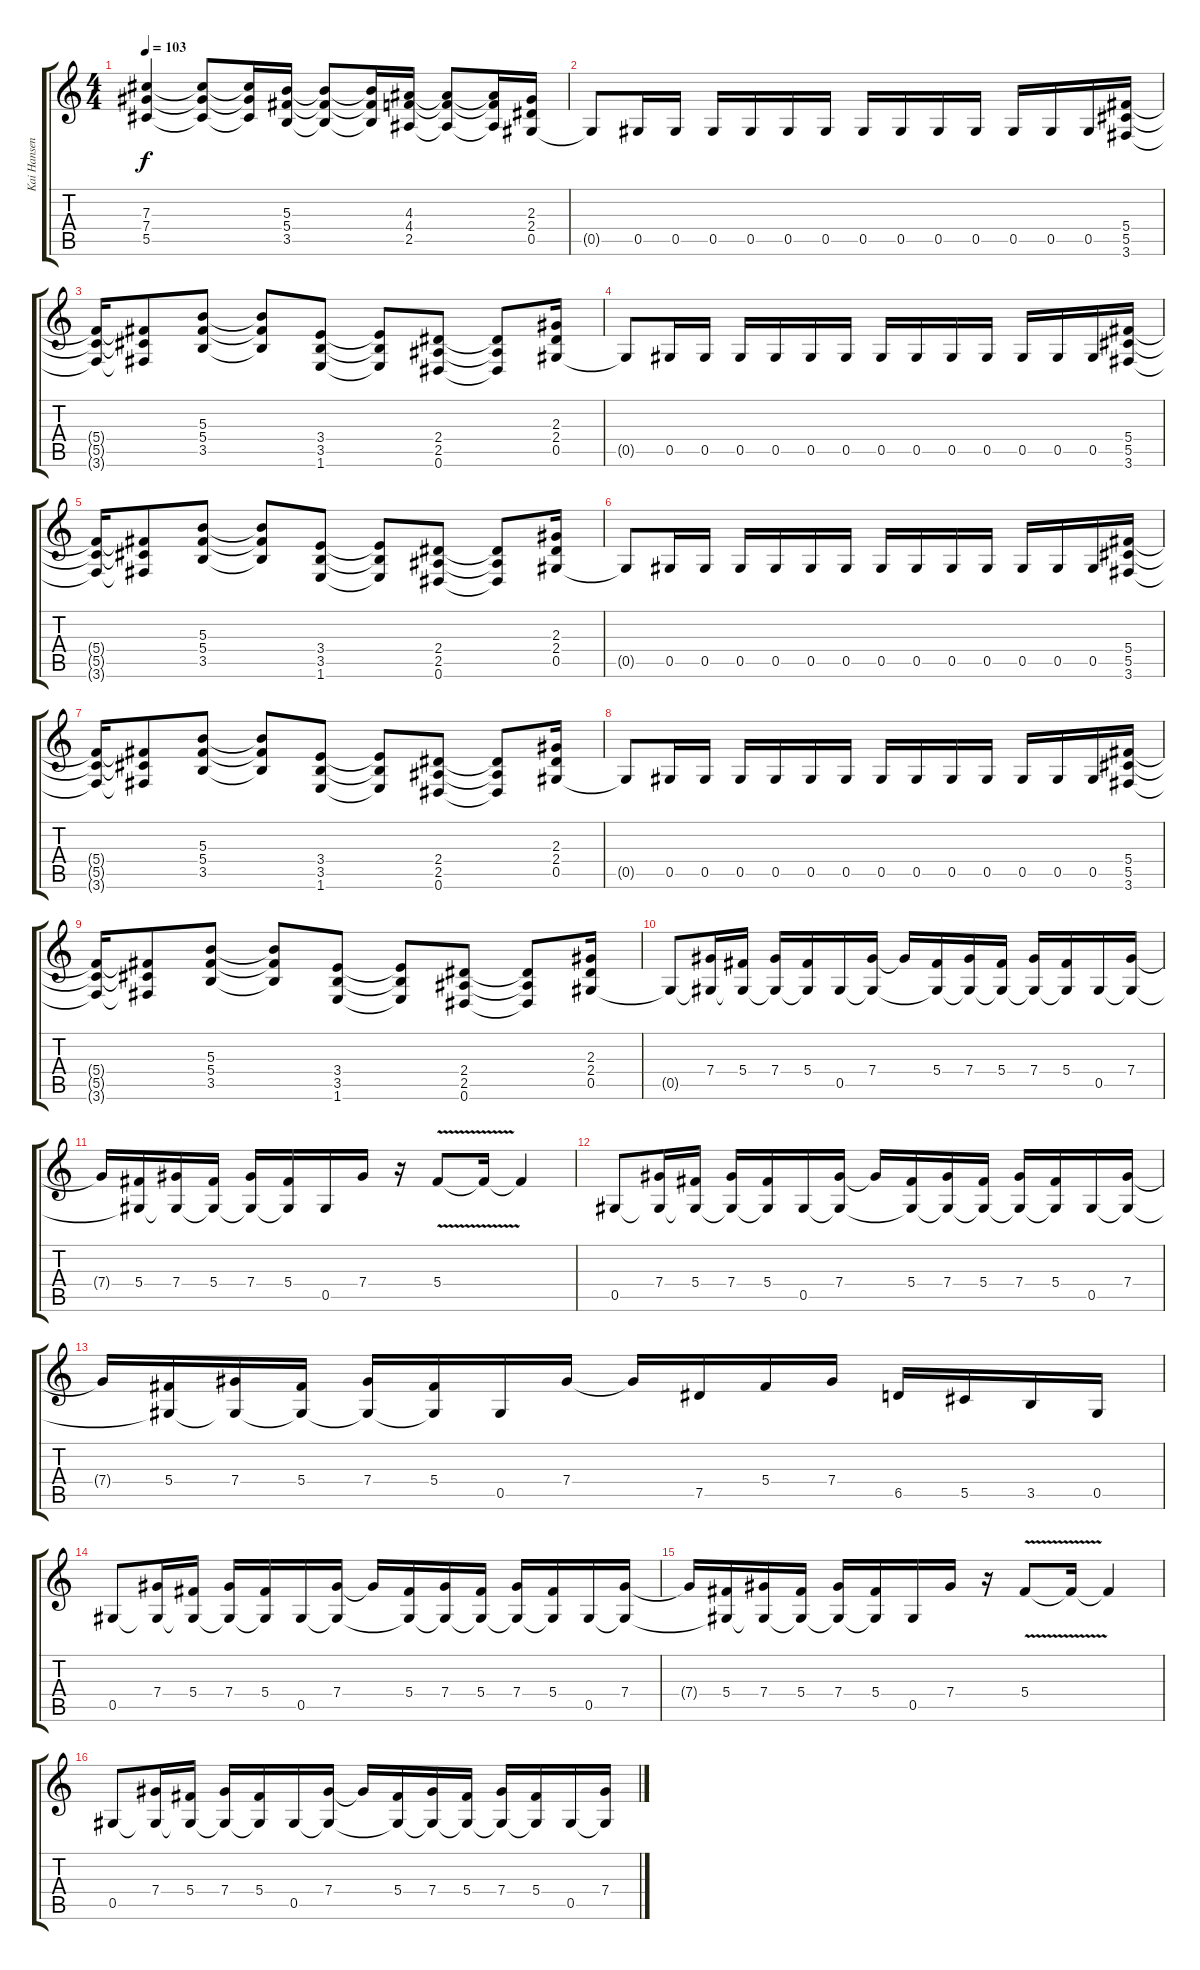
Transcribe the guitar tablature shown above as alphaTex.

\track ("Kai Hansen - Guitar" "Kai Hansen") {instrument overdrivenguitar}
\staff {score tabs}
\tuning (Eb4 Bb3 Gb3 Db3 Ab2 Eb2) {hide}
\ts (4 4)
\tempo 103
\clef g2
\ks c
(7.3{t} 7.4{t} 5.5{t}).4{dy f} (7.3{t} 7.4{t} 5.5{t}).8 (7.3{t} 7.4{t} 5.5{t}).16 (5.3 5.4 3.5).16 (5.3{t} 5.4{t} 3.5{t}).8 (5.3{t} 5.4{t} 3.5{t}).16 (4.3 4.4 2.5).16 (4.3{t} 4.4{t} 2.5{t}).8 (4.3{t} 4.4{t} 2.5{t}).16 (2.3 2.4 0.5).16 |
0.5{t}.8 0.5.16 0.5.16 0.5.16 0.5.16 0.5.16 0.5.16 0.5.16 0.5.16 0.5.16 0.5.16 0.5.16 0.5.16 0.5.16 (5.4 5.5 3.6).16 |
(5.4{t} 5.5{t} 3.6{t}).16 (5.4{t} 5.5{t} 3.6{t}).8 (5.3 5.4 3.5).8 (5.3{t} 5.4{t} 3.5{t}).8 (3.4 3.5 1.6).8 (3.4{t} 3.5{t} 1.6{t}).8 (2.4 2.5 0.6).8 (2.4{t} 2.5{t} 0.6{t}).8 (2.3 2.4 0.5).16 |
0.5{t}.8 0.5.16 0.5.16 0.5.16 0.5.16 0.5.16 0.5.16 0.5.16 0.5.16 0.5.16 0.5.16 0.5.16 0.5.16 0.5.16 (5.4 5.5 3.6).16 |
(5.4{t} 5.5{t} 3.6{t}).16 (5.4{t} 5.5{t} 3.6{t}).8 (5.3 5.4 3.5).8 (5.3{t} 5.4{t} 3.5{t}).8 (3.4 3.5 1.6).8 (3.4{t} 3.5{t} 1.6{t}).8 (2.4 2.5 0.6).8 (2.4{t} 2.5{t} 0.6{t}).8 (2.3 2.4 0.5).16 |
0.5{t}.8 0.5.16 0.5.16 0.5.16 0.5.16 0.5.16 0.5.16 0.5.16 0.5.16 0.5.16 0.5.16 0.5.16 0.5.16 0.5.16 (5.4 5.5 3.6).16 |
(5.4{t} 5.5{t} 3.6{t}).16 (5.4{t} 5.5{t} 3.6{t}).8 (5.3 5.4 3.5).8 (5.3{t} 5.4{t} 3.5{t}).8 (3.4 3.5 1.6).8 (3.4{t} 3.5{t} 1.6{t}).8 (2.4 2.5 0.6).8 (2.4{t} 2.5{t} 0.6{t}).8 (2.3 2.4 0.5).16 |
0.5{t}.8 0.5.16 0.5.16 0.5.16 0.5.16 0.5.16 0.5.16 0.5.16 0.5.16 0.5.16 0.5.16 0.5.16 0.5.16 0.5.16 (5.4 5.5 3.6).16 |
(5.4{t} 5.5{t} 3.6{t}).16 (5.4{t} 5.5{t} 3.6{t}).8 (5.3 5.4 3.5).8 (5.3{t} 5.4{t} 3.5{t}).8 (3.4 3.5 1.6).8 (3.4{t} 3.5{t} 1.6{t}).8 (2.4 2.5 0.6).8 (2.4{t} 2.5{t} 0.6{t}).8 (2.3 2.4 0.5).16 |
0.5{t}.8 (7.4 0.5{t}).16 (5.4 0.5{t}).16 (7.4 0.5{t}).16 (5.4 0.5{t}).16 0.5.16 (7.4 0.5{t}).16 7.4{t}.16 (5.4 0.5{t}).16 (7.4 0.5{t}).16 (5.4 0.5{t}).16 (7.4 0.5{t}).16 (5.4 0.5{t}).16 0.5.16 (7.4 0.5{t}).16 |
7.4{t}.16 (5.4 0.5{t}).16 (7.4 0.5{t}).16 (5.4 0.5{t}).16 (7.4 0.5{t}).16 (5.4 0.5{t}).16 0.5.16 7.4.16 r.16 5.4{v}.8 5.4{t}.16 5.4{t}.4 |
0.5.8 (7.4 0.5{t}).16 (5.4 0.5{t}).16 (7.4 0.5{t}).16 (5.4 0.5{t}).16 0.5.16 (7.4 0.5{t}).16 7.4{t}.16 (5.4 0.5{t}).16 (7.4 0.5{t}).16 (5.4 0.5{t}).16 (7.4 0.5{t}).16 (5.4 0.5{t}).16 0.5.16 (7.4 0.5{t}).16 |
7.4{t}.16 (5.4 0.5{t}).16 (7.4 0.5{t}).16 (5.4 0.5{t}).16 (7.4 0.5{t}).16 (5.4 0.5{t}).16 0.5.16 7.4.16 7.4{t}.16 7.5.16 5.4.16 7.4.16 6.5.16 5.5.16 3.5.16 0.5.16 |
0.5.8 (7.4 0.5{t}).16 (5.4 0.5{t}).16 (7.4 0.5{t}).16 (5.4 0.5{t}).16 0.5.16 (7.4 0.5{t}).16 7.4{t}.16 (5.4 0.5{t}).16 (7.4 0.5{t}).16 (5.4 0.5{t}).16 (7.4 0.5{t}).16 (5.4 0.5{t}).16 0.5.16 (7.4 0.5{t}).16 |
7.4{t}.16 (5.4 0.5{t}).16 (7.4 0.5{t}).16 (5.4 0.5{t}).16 (7.4 0.5{t}).16 (5.4 0.5{t}).16 0.5.16 7.4.16 r.16 5.4{v}.8 5.4{t}.16 5.4{t}.4 |
0.5.8 (7.4 0.5{t}).16 (5.4 0.5{t}).16 (7.4 0.5{t}).16 (5.4 0.5{t}).16 0.5.16 (7.4 0.5{t}).16 7.4{t}.16 (5.4 0.5{t}).16 (7.4 0.5{t}).16 (5.4 0.5{t}).16 (7.4 0.5{t}).16 (5.4 0.5{t}).16 0.5.16 (7.4 0.5{t}).16
